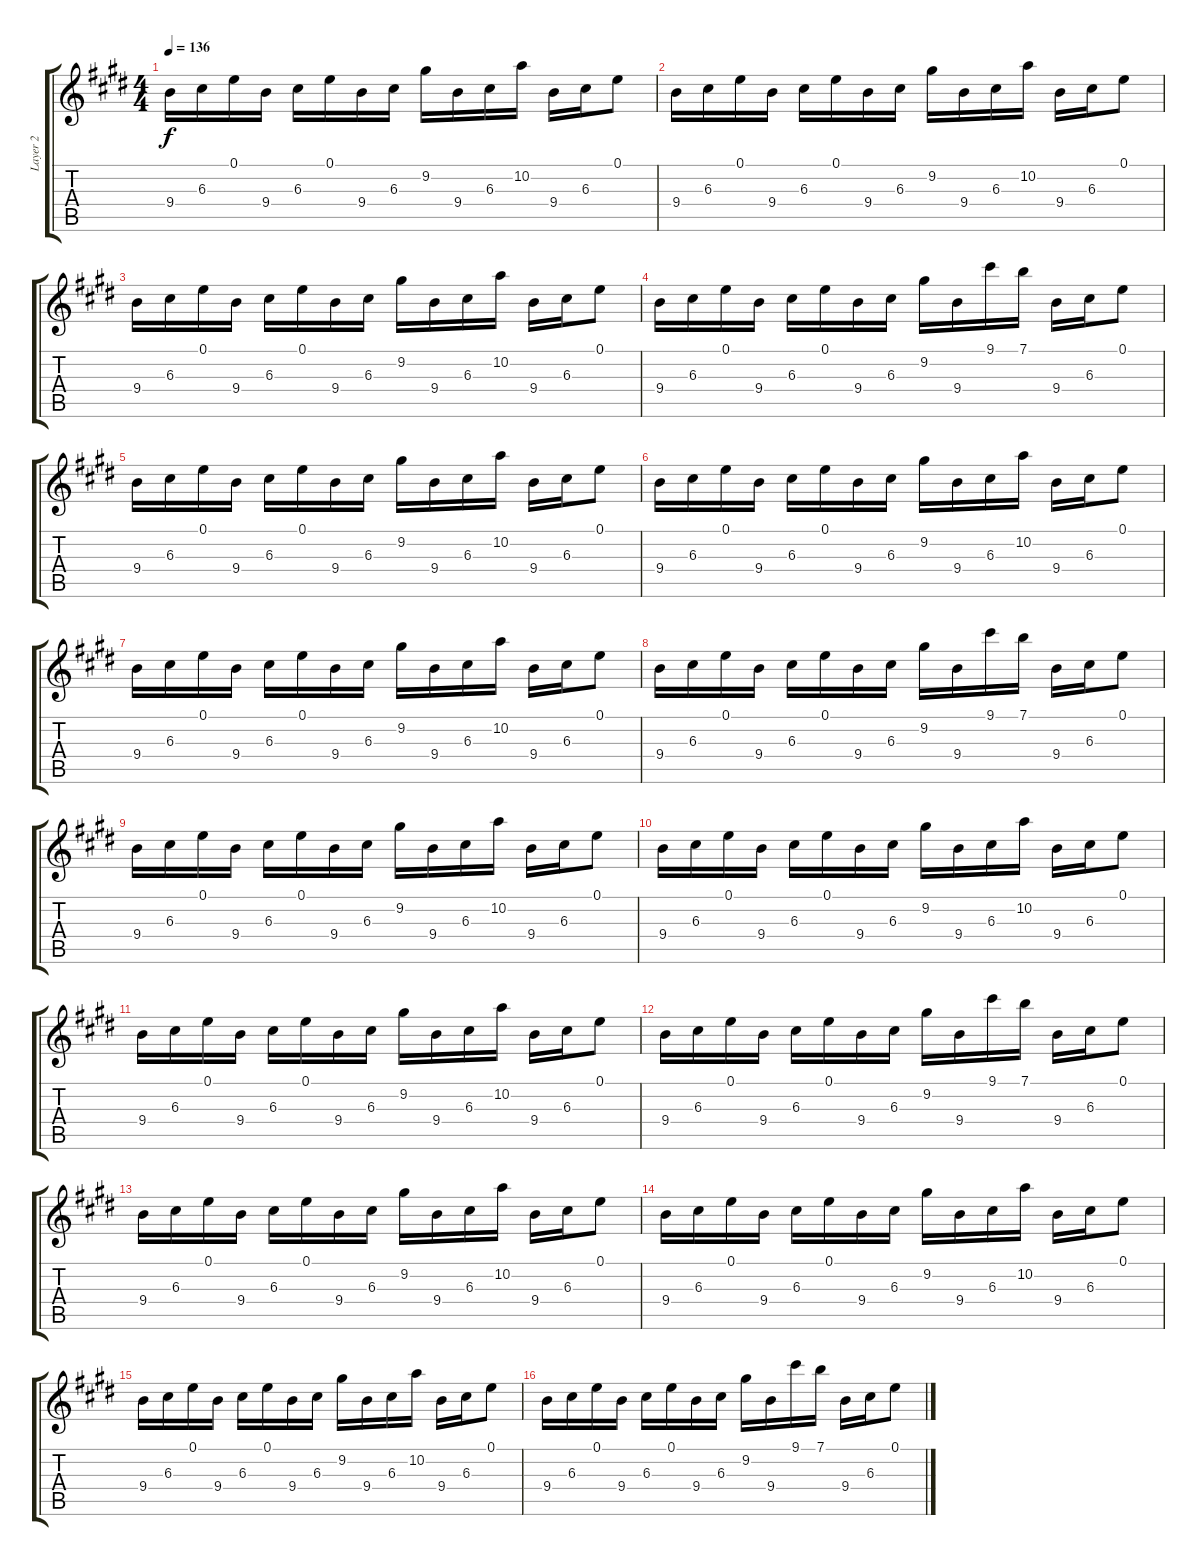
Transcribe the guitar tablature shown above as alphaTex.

\track ("Layer 2" "Layer 2") {instrument distortionguitar}
\staff {score tabs}
\tuning (E4 B3 G3 D3 A2 E2) {hide}
\ts (4 4)
\tempo 136
\clef g2
\ks e
9.4.16{dy f} 6.3.16 0.1.16 9.4.16 6.3.16 0.1.16 9.4.16 6.3.16 9.2.16 9.4.16 6.3.16 10.2.16 9.4.16 6.3.16 0.1.8 |
9.4.16 6.3.16 0.1.16 9.4.16 6.3.16 0.1.16 9.4.16 6.3.16 9.2.16 9.4.16 6.3.16 10.2.16 9.4.16 6.3.16 0.1.8 |
9.4.16 6.3.16 0.1.16 9.4.16 6.3.16 0.1.16 9.4.16 6.3.16 9.2.16 9.4.16 6.3.16 10.2.16 9.4.16 6.3.16 0.1.8 |
9.4.16 6.3.16 0.1.16 9.4.16 6.3.16 0.1.16 9.4.16 6.3.16 9.2.16 9.4.16 9.1.16 7.1.16 9.4.16 6.3.16 0.1.8 |
9.4.16 6.3.16 0.1.16 9.4.16 6.3.16 0.1.16 9.4.16 6.3.16 9.2.16 9.4.16 6.3.16 10.2.16 9.4.16 6.3.16 0.1.8 |
9.4.16 6.3.16 0.1.16 9.4.16 6.3.16 0.1.16 9.4.16 6.3.16 9.2.16 9.4.16 6.3.16 10.2.16 9.4.16 6.3.16 0.1.8 |
9.4.16 6.3.16 0.1.16 9.4.16 6.3.16 0.1.16 9.4.16 6.3.16 9.2.16 9.4.16 6.3.16 10.2.16 9.4.16 6.3.16 0.1.8 |
9.4.16 6.3.16 0.1.16 9.4.16 6.3.16 0.1.16 9.4.16 6.3.16 9.2.16 9.4.16 9.1.16 7.1.16 9.4.16 6.3.16 0.1.8 |
9.4.16 6.3.16 0.1.16 9.4.16 6.3.16 0.1.16 9.4.16 6.3.16 9.2.16 9.4.16 6.3.16 10.2.16 9.4.16 6.3.16 0.1.8 |
9.4.16 6.3.16 0.1.16 9.4.16 6.3.16 0.1.16 9.4.16 6.3.16 9.2.16 9.4.16 6.3.16 10.2.16 9.4.16 6.3.16 0.1.8 |
9.4.16 6.3.16 0.1.16 9.4.16 6.3.16 0.1.16 9.4.16 6.3.16 9.2.16 9.4.16 6.3.16 10.2.16 9.4.16 6.3.16 0.1.8 |
9.4.16 6.3.16 0.1.16 9.4.16 6.3.16 0.1.16 9.4.16 6.3.16 9.2.16 9.4.16 9.1.16 7.1.16 9.4.16 6.3.16 0.1.8 |
9.4.16 6.3.16 0.1.16 9.4.16 6.3.16 0.1.16 9.4.16 6.3.16 9.2.16 9.4.16 6.3.16 10.2.16 9.4.16 6.3.16 0.1.8 |
9.4.16 6.3.16 0.1.16 9.4.16 6.3.16 0.1.16 9.4.16 6.3.16 9.2.16 9.4.16 6.3.16 10.2.16 9.4.16 6.3.16 0.1.8 |
9.4.16 6.3.16 0.1.16 9.4.16 6.3.16 0.1.16 9.4.16 6.3.16 9.2.16 9.4.16 6.3.16 10.2.16 9.4.16 6.3.16 0.1.8 |
9.4.16 6.3.16 0.1.16 9.4.16 6.3.16 0.1.16 9.4.16 6.3.16 9.2.16 9.4.16 9.1.16 7.1.16 9.4.16 6.3.16 0.1.8
